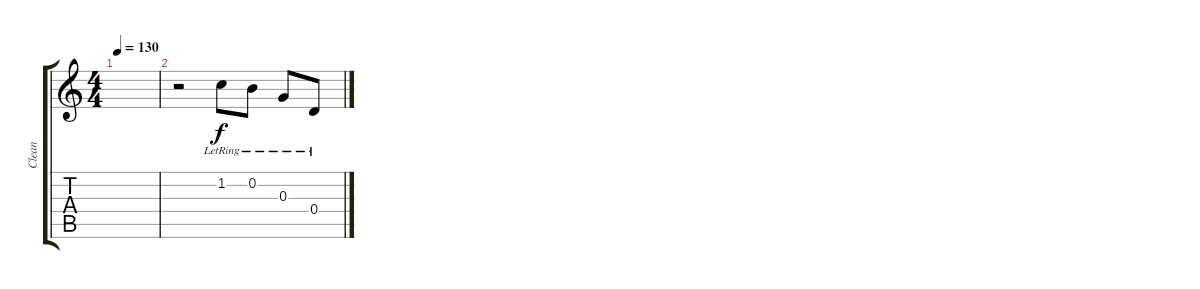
\track ("Clean" "Clean") {instrument acousticguitarnylon}
\staff {score tabs}
\tuning (E4 B3 G3 D3 A2 E2) {hide}
\ts (4 4)
\tempo 130
\clef g2
\ks c
|
r.2 1.2{lr}.8 0.2{lr}.8 0.3{lr}.8 0.4{lr}.8
